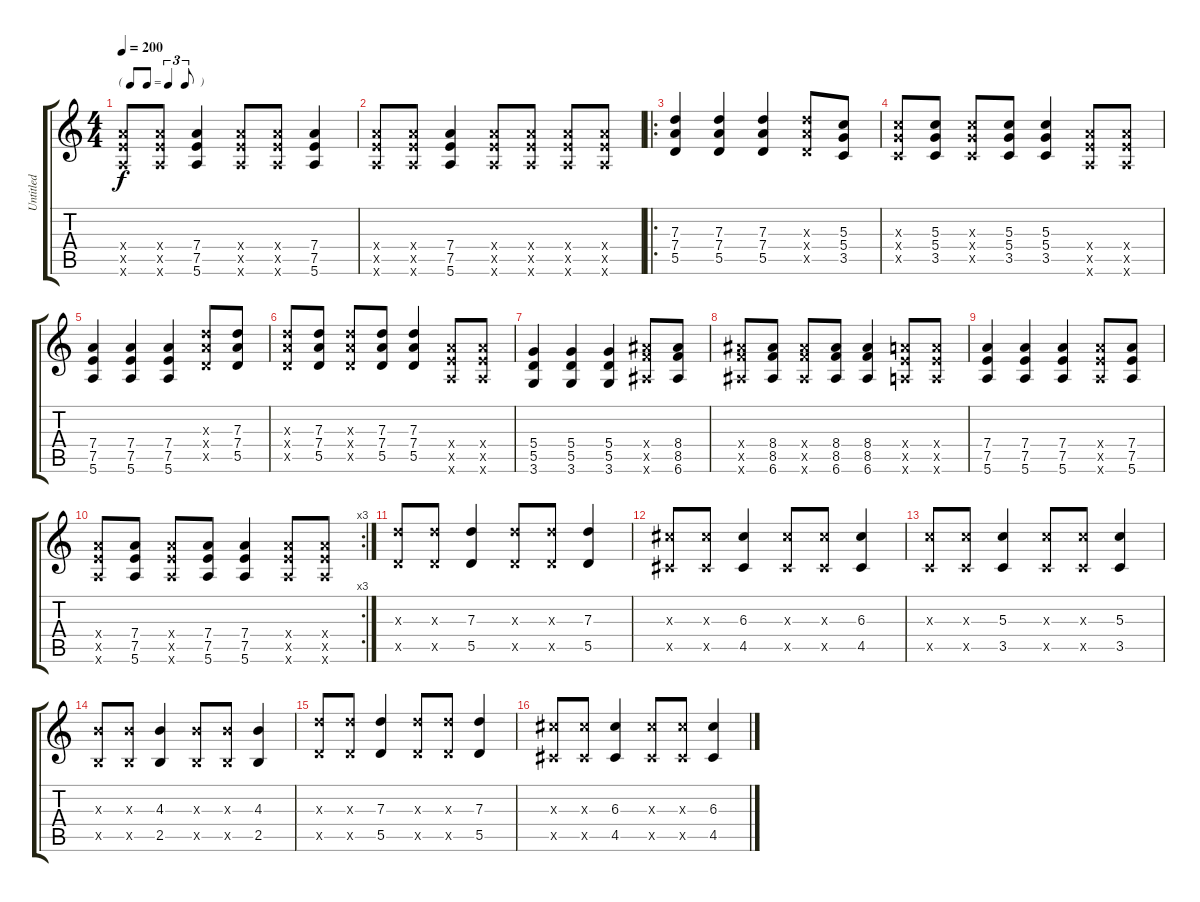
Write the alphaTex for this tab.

\track ("Untitled" "Untitled") {instrument acousticguitarnylon}
\staff {score tabs}
\tuning (E4 B3 G3 D3 A2 E2) {hide}
\ts (4 4)
\tf triplet8th
\tempo 200
\clef g2
\ks c
(7.4{x} 7.5{x} 5.6{x}).8{dy f} (7.4{x} 7.5{x} 5.6{x}).8 (7.4 7.5 5.6).4 (7.4{x} 7.5{x} 5.6{x}).8 (7.4{x} 7.5{x} 5.6{x}).8 (7.4 7.5 5.6).4 |
(7.4{x} 7.5{x} 5.6{x}).8 (7.4{x} 7.5{x} 5.6{x}).8 (7.4 7.5 5.6).4 (7.4{x} 7.5{x} 5.6{x}).8 (7.4{x} 7.5{x} 5.6{x}).8 (7.4{x} 7.5{x} 5.6{x}).8 (7.4{x} 7.5{x} 5.6{x}).8 |
\ro
(7.3 7.4 5.5).4 (7.3 7.4 5.5).4 (7.3 7.4 5.5).4 (7.3{x} 7.4{x} 5.5{x}).8 (5.3 5.4 3.5).8 |
(5.3{x} 5.4{x} 3.5{x}).8 (5.3 5.4 3.5).8 (5.3{x} 5.4{x} 3.5{x}).8 (5.3 5.4 3.5).8 (5.3 5.4 3.5).4 (7.4{x} 7.5{x} 5.6{x}).8 (7.4{x} 7.5{x} 5.6{x}).8 |
(7.4 7.5 5.6).4 (7.4 7.5 5.6).4 (7.4 7.5 5.6).4 (7.3{x} 7.4{x} 5.5{x}).8 (7.3 7.4 5.5).8 |
(7.3{x} 7.4{x} 5.5{x}).8 (7.3 7.4 5.5).8 (7.3{x} 7.4{x} 5.5{x}).8 (7.3 7.4 5.5).8 (7.3 7.4 5.5).4 (7.4{x} 7.5{x} 5.6{x}).8 (7.4{x} 7.5{x} 5.6{x}).8 |
(5.4 5.5 3.6).4 (5.4 5.5 3.6).4 (5.4 5.5 3.6).4 (8.4{x} 8.5{x} 6.6{x}).8 (8.4 8.5 6.6).8 |
(8.4{x} 8.5{x} 6.6{x}).8 (8.4 8.5 6.6).8 (8.4{x} 8.5{x} 6.6{x}).8 (8.4 8.5 6.6).8 (8.4 8.5 6.6).4 (7.4{x} 7.5{x} 5.6{x}).8 (7.4{x} 7.5{x} 5.6{x}).8 |
(7.4 7.5 5.6).4 (7.4 7.5 5.6).4 (7.4 7.5 5.6).4 (7.4{x} 7.5{x} 5.6{x}).8 (7.4 7.5 5.6).8 |
\rc 3
(7.4{x} 7.5{x} 5.6{x}).8 (7.4 7.5 5.6).8 (7.4{x} 7.5{x} 5.6{x}).8 (7.4 7.5 5.6).8 (7.4 7.5 5.6).4 (7.4{x} 7.5{x} 5.6{x}).8 (7.4{x} 7.5{x} 5.6{x}).8 |
(7.3{x} 5.5{x}).8 (7.3{x} 5.5{x}).8 (7.3 5.5).4 (7.3{x} 5.5{x}).8 (7.3{x} 5.5{x}).8 (7.3 5.5).4 |
(6.3{x} 4.5{x}).8 (6.3{x} 4.5{x}).8 (6.3 4.5).4 (6.3{x} 4.5{x}).8 (6.3{x} 4.5{x}).8 (6.3 4.5).4 |
(5.3{x} 3.5{x}).8 (5.3{x} 3.5{x}).8 (5.3 3.5).4 (5.3{x} 3.5{x}).8 (5.3{x} 3.5{x}).8 (5.3 3.5).4 |
(4.3{x} 2.5{x}).8 (4.3{x} 2.5{x}).8 (4.3 2.5).4 (4.3{x} 2.5{x}).8 (4.3{x} 2.5{x}).8 (4.3 2.5).4 |
(7.3{x} 5.5{x}).8 (7.3{x} 5.5{x}).8 (7.3 5.5).4 (7.3{x} 5.5{x}).8 (7.3{x} 5.5{x}).8 (7.3 5.5).4 |
(6.3{x} 4.5{x}).8 (6.3{x} 4.5{x}).8 (6.3 4.5).4 (6.3{x} 4.5{x}).8 (6.3{x} 4.5{x}).8 (6.3 4.5).4
